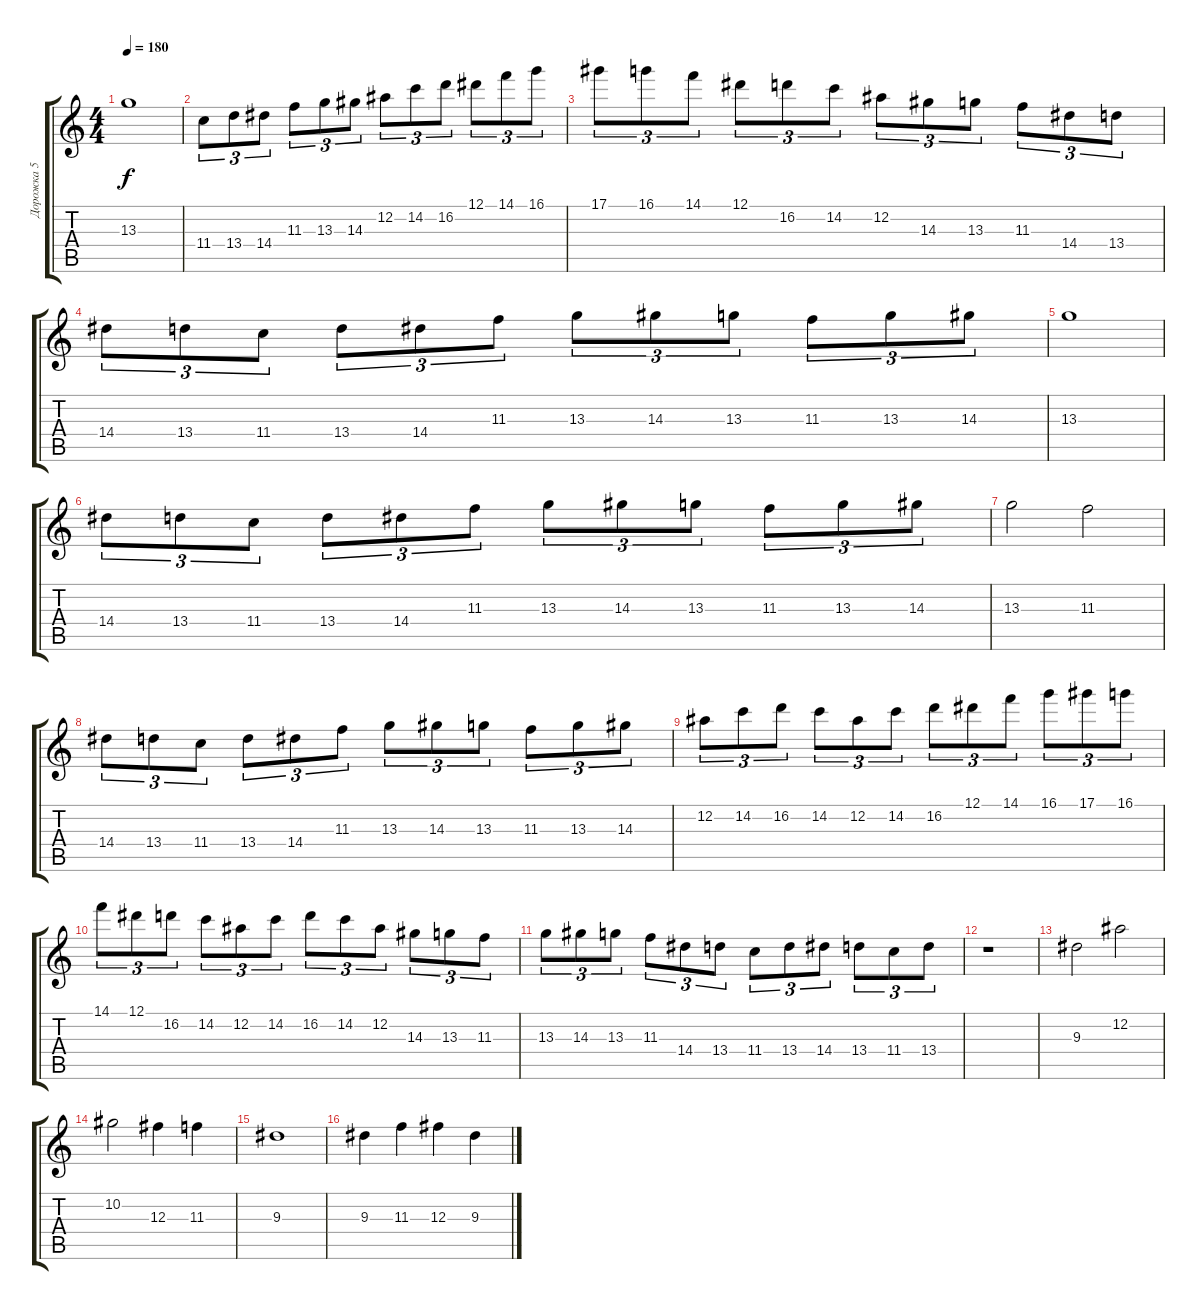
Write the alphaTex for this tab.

\track ("Дорожка 5" "Дорожка 5") {instrument distortionguitar}
\staff {score tabs}
\tuning (Eb4 Bb3 Gb3 Db3 Ab2 Eb2) {hide}
\ts (4 4)
\tempo 180
\clef g2
\ks c
13.3.1{dy f} |
11.4.8{tu (3 2)} 13.4.8{tu (3 2)} 14.4.8{tu (3 2)} 11.3.8{tu (3 2)} 13.3.8{tu (3 2)} 14.3.8{tu (3 2)} 12.2.8{tu (3 2)} 14.2.8{tu (3 2)} 16.2.8{tu (3 2)} 12.1.8{tu (3 2)} 14.1.8{tu (3 2)} 16.1.8{tu (3 2)} |
17.1.8{tu (3 2)} 16.1.8{tu (3 2)} 14.1.8{tu (3 2)} 12.1.8{tu (3 2)} 16.2.8{tu (3 2)} 14.2.8{tu (3 2)} 12.2.8{tu (3 2)} 14.3.8{tu (3 2)} 13.3.8{tu (3 2)} 11.3.8{tu (3 2)} 14.4.8{tu (3 2)} 13.4.8{tu (3 2)} |
14.4.8{tu (3 2)} 13.4.8{tu (3 2)} 11.4.8{tu (3 2)} 13.4.8{tu (3 2)} 14.4.8{tu (3 2)} 11.3.8{tu (3 2)} 13.3.8{tu (3 2)} 14.3.8{tu (3 2)} 13.3.8{tu (3 2)} 11.3.8{tu (3 2)} 13.3.8{tu (3 2)} 14.3.8{tu (3 2)} |
13.3.1 |
14.4.8{tu (3 2)} 13.4.8{tu (3 2)} 11.4.8{tu (3 2)} 13.4.8{tu (3 2)} 14.4.8{tu (3 2)} 11.3.8{tu (3 2)} 13.3.8{tu (3 2)} 14.3.8{tu (3 2)} 13.3.8{tu (3 2)} 11.3.8{tu (3 2)} 13.3.8{tu (3 2)} 14.3.8{tu (3 2)} |
13.3.2 11.3.2 |
14.4.8{tu (3 2)} 13.4.8{tu (3 2)} 11.4.8{tu (3 2)} 13.4.8{tu (3 2)} 14.4.8{tu (3 2)} 11.3.8{tu (3 2)} 13.3.8{tu (3 2)} 14.3.8{tu (3 2)} 13.3.8{tu (3 2)} 11.3.8{tu (3 2)} 13.3.8{tu (3 2)} 14.3.8{tu (3 2)} |
12.2.8{tu (3 2)} 14.2.8{tu (3 2)} 16.2.8{tu (3 2)} 14.2.8{tu (3 2)} 12.2.8{tu (3 2)} 14.2.8{tu (3 2)} 16.2.8{tu (3 2)} 12.1.8{tu (3 2)} 14.1.8{tu (3 2)} 16.1.8{tu (3 2)} 17.1.8{tu (3 2)} 16.1.8{tu (3 2)} |
14.1.8{tu (3 2)} 12.1.8{tu (3 2)} 16.2.8{tu (3 2)} 14.2.8{tu (3 2)} 12.2.8{tu (3 2)} 14.2.8{tu (3 2)} 16.2.8{tu (3 2)} 14.2.8{tu (3 2)} 12.2.8{tu (3 2)} 14.3.8{tu (3 2)} 13.3.8{tu (3 2)} 11.3.8{tu (3 2)} |
13.3.8{tu (3 2)} 14.3.8{tu (3 2)} 13.3.8{tu (3 2)} 11.3.8{tu (3 2)} 14.4.8{tu (3 2)} 13.4.8{tu (3 2)} 11.4.8{tu (3 2)} 13.4.8{tu (3 2)} 14.4.8{tu (3 2)} 13.4.8{tu (3 2)} 11.4.8{tu (3 2)} 13.4.8{tu (3 2)} |
r.1 |
9.3.2 12.2.2 |
10.2.2 12.3.4 11.3.4 |
9.3.1 |
9.3.4 11.3.4 12.3.4 9.3.4
